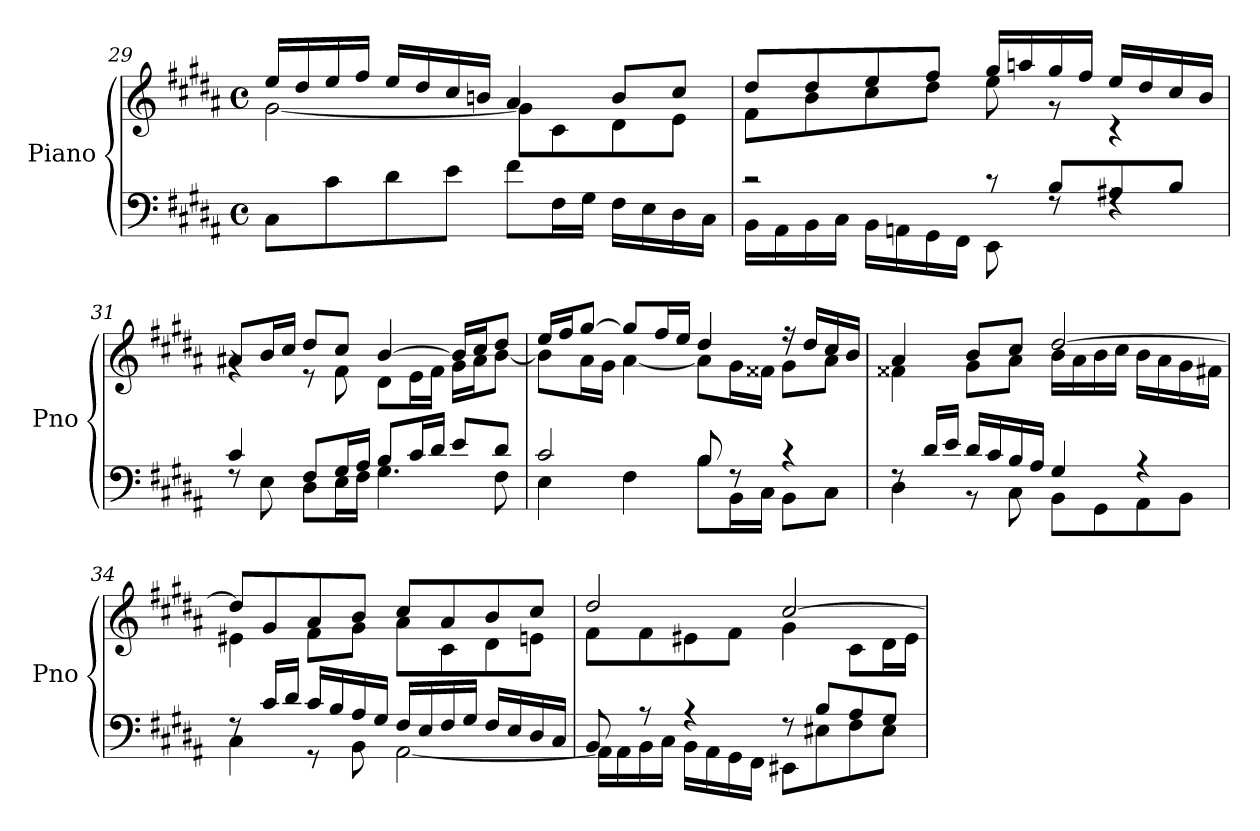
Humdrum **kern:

**kern	**kern
*part1	*part1
*staff2	*staff1
*I"Piano	*
*I'Pno	*
*clefF4	*clefG2
*k[f#c#g#d#a#]	*k[f#c#g#d#a#]
*M4/4	*M4/4
*met(c)	*met(c)
=29	=29
*	*^
8C#\L	16ee/LL	[2g#\
.	16dd#/	.
8c#\	16ee/	.
.	16ff#/JJ	.
8d#\	16ee/LL	.
.	16dd#/	.
8e\J	16cc#/	.
.	16bn/JJ	.
8f#\L	4a#/	8g#\L]
16F#\L	.	8c#\
16G#\JJ	.	.
16F#\LL	8b/L	8d#\
16E\	.	.
16D#\	8cc#/J	8e\J
16C#\JJ	.	.
!!LO:LB:g=z	!!
=30	=30	=30
*^	*	*
2r	16BB\LL	8dd#/L	8f#\L
.	16AA#\	.	.
.	16BB\	8dd#/	8b\
.	16C#\JJ	.	.
.	16BB\LL	8ee/	8cc#\
.	16AAn\	.	.
.	16GG#\	8ff#/J	8dd#\J
.	16FF#\JJ	.	.
8r	8EE\	16gg#/LL	8ee\
.	.	16aan/	.
8B/L	8rF	16gg#/	8r
.	.	16ff#/JJ	.
8A#X/	4rF	16ee/LL	4r
.	.	16dd#/	.
8B/J	.	16cc#/	.
.	.	16b/JJ	.
=31	=31	=31	=31
4c#/	8rF	8a#X/L	4rg
.	8E\	16b/L	.
.	.	16cc#/JJ	.
8F#/L	8D#\L	8dd#/L	8r
16G#/L	16E\L	8cc#/J	8f#\
16A#/JJ	16F#\JJ	.	.
8B/L	4.G#\	[4b/	8d#\L
16c#/L	.	.	16e\L
16d#/JJ	.	.	16f#\JJ
8e/L	.	16b/LL]	16g#\LL
.	.	16cc#/J	16a#\J
8d#/J	8F#\	8dd#/J	[8b\J
!!LO:PB:g=z	!!
=32	=32	=32	=32
2c#/	4E\	16ee/LL	8b\L]
.	.	16ff#/J	.
.	.	[8gg#/J	16a#\L
.	.	.	16g#\JJ
.	4F#\	8gg#/L]	[4a#\
.	.	16ff#/L	.
.	.	16ee/JJ	.
8B/	8B\L	4dd#/	8a#\L]
8rF	16BB\L	.	16g#\L
.	16C#\JJ	.	16f##X\JJ
4r	8BB\L	16r	8g#\L
.	.	16dd#/LL	.
.	8C#\J	16cc#/	8a#\J
.	.	16b/JJ	.
=33	=33	=33	=33
8rF	4D#\	4a#/	4f##X\
16d#/LL	.	.	.
16e/JJ	.	.	.
16d#/LL	8r	8b/L	8g#\L
16c#/	.	.	.
16B/	8C#\	8cc#/J	8a#\J
16A#/JJ	.	.	.
4G#/	8BB\L	[2dd#/	16b\LL
.	.	.	16a#\
.	8GG#\	.	16b\
.	.	.	16cc#\JJ
4r	8AA#\	.	16b\LL
.	.	.	16a#\
.	8BB\J	.	16g#\
.	.	.	16f#X\JJ
=34	=34	=34	=34
8rF	4C#\	8dd#/L]	4e#X\
16c#/LL	.	8g#/	.
16d#/JJ	.	.	.
16c#/LL	8r	8a#/	8f#\L
16B/	.	.	.
16A#/	8BB\	8b/J	8g#\J
16G#/JJ	.	.	.
16F#/LL	[2AA#\	8cc#/L	8a#\L
16E/	.	.	.
16F#/	.	8a#/	8c#\
16G#/JJ	.	.	.
16F#/LL	.	8b/	8d#\
16E/	.	.	.
16D#/	.	8cc#/J	8en\J
16C#/JJ	.	.	.
!!LO:LB:g=z	!!
=35	=35	=35	=35
8BB/	16AA#\LL]	2dd#/	8f#\L
.	16AA#\	.	.
8r	16BB\	.	8f#\
.	16C#\JJ	.	.
4r	16BB\LL	.	8e#X\
.	16AA#\	.	.
.	16GG#\	.	8f#\J
.	16FF#\JJ	.	.
8r	8EE#X\L	[2cc#/	4g#\
8B/L	8E#X\	.	.
8A#/	8F#\	.	8c#\L
8G#/J	8E#\J	.	16d#\L
.	.	.	16e#\JJ
*v	*v	*	*
*	*v	*v
=	=
*-	*-
